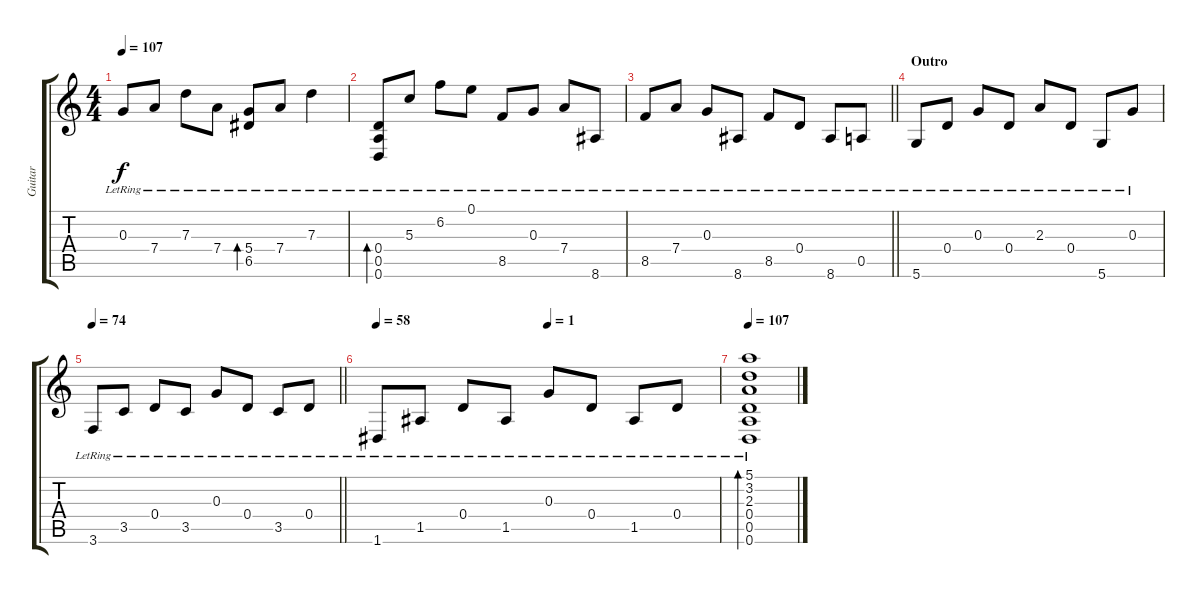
\track ("Guitar" "Guitar") {instrument acousticguitarsteel}
\staff {score tabs}
\tuning (E4 B3 G3 D3 A2 D2) {hide}
\ts (4 4)
\tempo 107
\clef g2
\ks c
0.3{lr}.8{dy f} 7.4{lr}.8 7.3{lr}.8 7.4{lr}.8 (5.4{lr} 6.5{lr}).8{bd 60} 7.4{lr}.8 7.3{lr}.4 |
(0.4{lr} 0.5{lr} 0.6).8{bd 60} 5.3{lr}.8 6.2{lr}.8 0.1{lr}.8 8.5{lr}.8 0.3{lr}.8 7.4{lr}.8 8.6{lr}.8 |
\barLineRight lightlight
8.5{lr}.8 7.4{lr}.8 0.3{lr}.8 8.6{lr}.8 8.5{lr}.8 0.4{lr}.8 8.6{lr}.8 0.5{lr}.8 |
\section ("" "Outro")
5.6{lr}.8 0.4{lr}.8 0.3{lr}.8 0.4{lr}.8 2.3{lr}.8 0.4{lr}.8 5.6{lr}.8 0.3{lr}.8 |
\tempo 74
\barLineRight lightlight
3.6{lr}.8 3.5{lr}.8 0.4{lr}.8 3.5{lr}.8 0.3{lr}.8 0.4{lr}.8 3.5{lr}.8 0.4{lr}.8 |
\tempo 58
\tempo (1 0.5)
1.6{lr}.8 1.5{lr}.8 0.4{lr}.8 1.5{lr}.8 0.3{lr}.8 0.4{lr}.8 1.5{lr}.8 0.4{lr}.8 |
\tempo 107
(5.1{lr} 3.2{lr} 2.3{lr} 0.4{lr} 0.5{lr} 0.6{lr}).1{bd 240}
